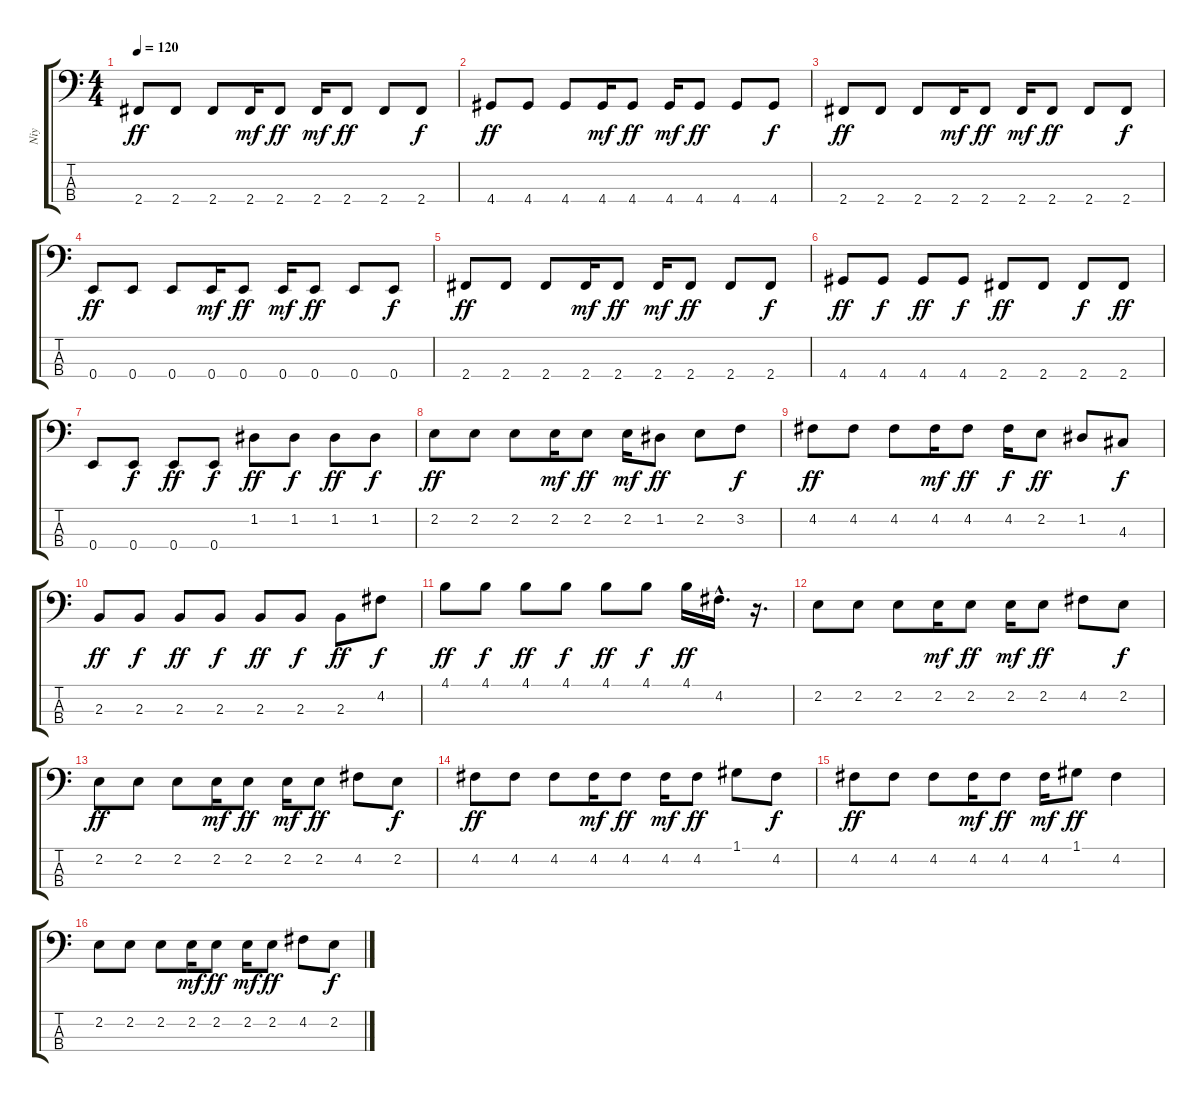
\track ("Niy" "Niy") {instrument electricbassfinger}
\staff {score tabs}
\tuning (G2 D2 A1 E1) {hide}
\ts (4 4)
\tempo 120
\clef f4
\ks c
2.4.8{dy ff} 2.4.8 2.4.8 2.4.16{dy mf} 2.4.8{dy ff} 2.4.16{dy mf} 2.4.8{dy ff} 2.4.8 2.4.8{dy f} |
4.4.8{dy ff} 4.4.8 4.4.8 4.4.16{dy mf} 4.4.8{dy ff} 4.4.16{dy mf} 4.4.8{dy ff} 4.4.8 4.4.8{dy f} |
2.4.8{dy ff} 2.4.8 2.4.8 2.4.16{dy mf} 2.4.8{dy ff} 2.4.16{dy mf} 2.4.8{dy ff} 2.4.8 2.4.8{dy f} |
0.4.8{dy ff} 0.4.8 0.4.8 0.4.16{dy mf} 0.4.8{dy ff} 0.4.16{dy mf} 0.4.8{dy ff} 0.4.8 0.4.8{dy f} |
2.4.8{dy ff} 2.4.8 2.4.8 2.4.16{dy mf} 2.4.8{dy ff} 2.4.16{dy mf} 2.4.8{dy ff} 2.4.8 2.4.8{dy f} |
4.4.8{dy ff} 4.4.8{dy f} 4.4.8{dy ff} 4.4.8{dy f} 2.4.8{dy ff} 2.4.8 2.4.8{dy f} 2.4.8{dy ff} |
0.4.8 0.4.8{dy f} 0.4.8{dy ff} 0.4.8{dy f} 1.2.8{dy ff} 1.2.8{dy f} 1.2.8{dy ff} 1.2.8{dy f} |
2.2.8{dy ff} 2.2.8 2.2.8 2.2.16{dy mf} 2.2.8{dy ff} 2.2.16{dy mf} 1.2.8{dy ff} 2.2.8 3.2.8{dy f} |
4.2.8{dy ff} 4.2.8 4.2.8 4.2.16{dy mf} 4.2.8{dy ff} 4.2.16{dy f} 2.2.8{dy ff} 1.2.8 4.3.8{dy f} |
2.3.8{dy ff} 2.3.8{dy f} 2.3.8{dy ff} 2.3.8{dy f} 2.3.8{dy ff} 2.3.8{dy f} 2.3.8{dy ff} 4.2.8{dy f} |
4.1.8{dy ff} 4.1.8{dy f} 4.1.8{dy ff} 4.1.8{dy f} 4.1.8{dy ff} 4.1.8{dy f} 4.1.16{dy ff} 4.2{hac}.16{d} r.16{d} |
2.2.8 2.2.8 2.2.8 2.2.16{dy mf} 2.2.8{dy ff} 2.2.16{dy mf} 2.2.8{dy ff} 4.2.8 2.2.8{dy f} |
2.2.8{dy ff} 2.2.8 2.2.8 2.2.16{dy mf} 2.2.8{dy ff} 2.2.16{dy mf} 2.2.8{dy ff} 4.2.8 2.2.8{dy f} |
4.2.8{dy ff} 4.2.8 4.2.8 4.2.16{dy mf} 4.2.8{dy ff} 4.2.16{dy mf} 4.2.8{dy ff} 1.1.8 4.2.8{dy f} |
4.2.8{dy ff} 4.2.8 4.2.8 4.2.16{dy mf} 4.2.8{dy ff} 4.2.16{dy mf} 1.1.8{dy ff} 4.2.4 |
2.2.8 2.2.8 2.2.8 2.2.16{dy mf} 2.2.8{dy ff} 2.2.16{dy mf} 2.2.8{dy ff} 4.2.8 2.2.8{dy f}
